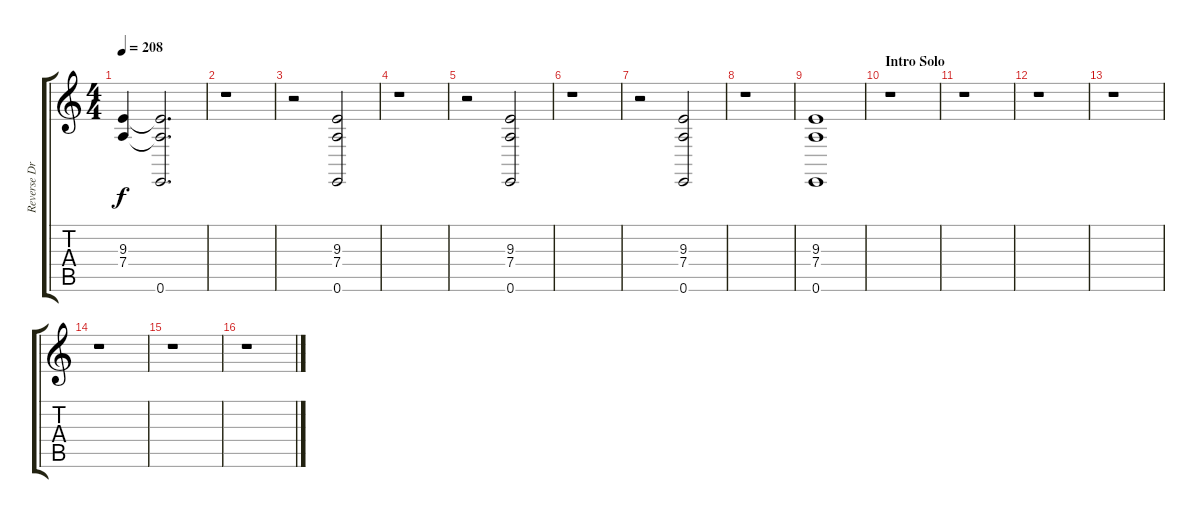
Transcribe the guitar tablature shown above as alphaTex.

\track ("Reverse Drum Effects" "Reverse Dr") {instrument reversecymbal}
\staff {score tabs}
\tuning (E4 B3 G3 D3 A2 E2) {hide}
\ts (4 4)
\tempo 208
\clef g2
\ks c
(9.3 7.4).4{dy f instrument reversecymbal} (9.3{t} 7.4{t} 0.6).2{d} |
r.1 |
r.2 (9.3 7.4 0.6).2 |
r.1 |
r.2 (9.3 7.4 0.6).2 |
r.1 |
r.2 (9.3 7.4 0.6).2 |
r.1 |
(9.3 7.4 0.6).1 |
\section ("" "Intro Solo")
r.1 |
r.1 |
r.1 |
r.1 |
r.1 |
r.1 |
r.1
